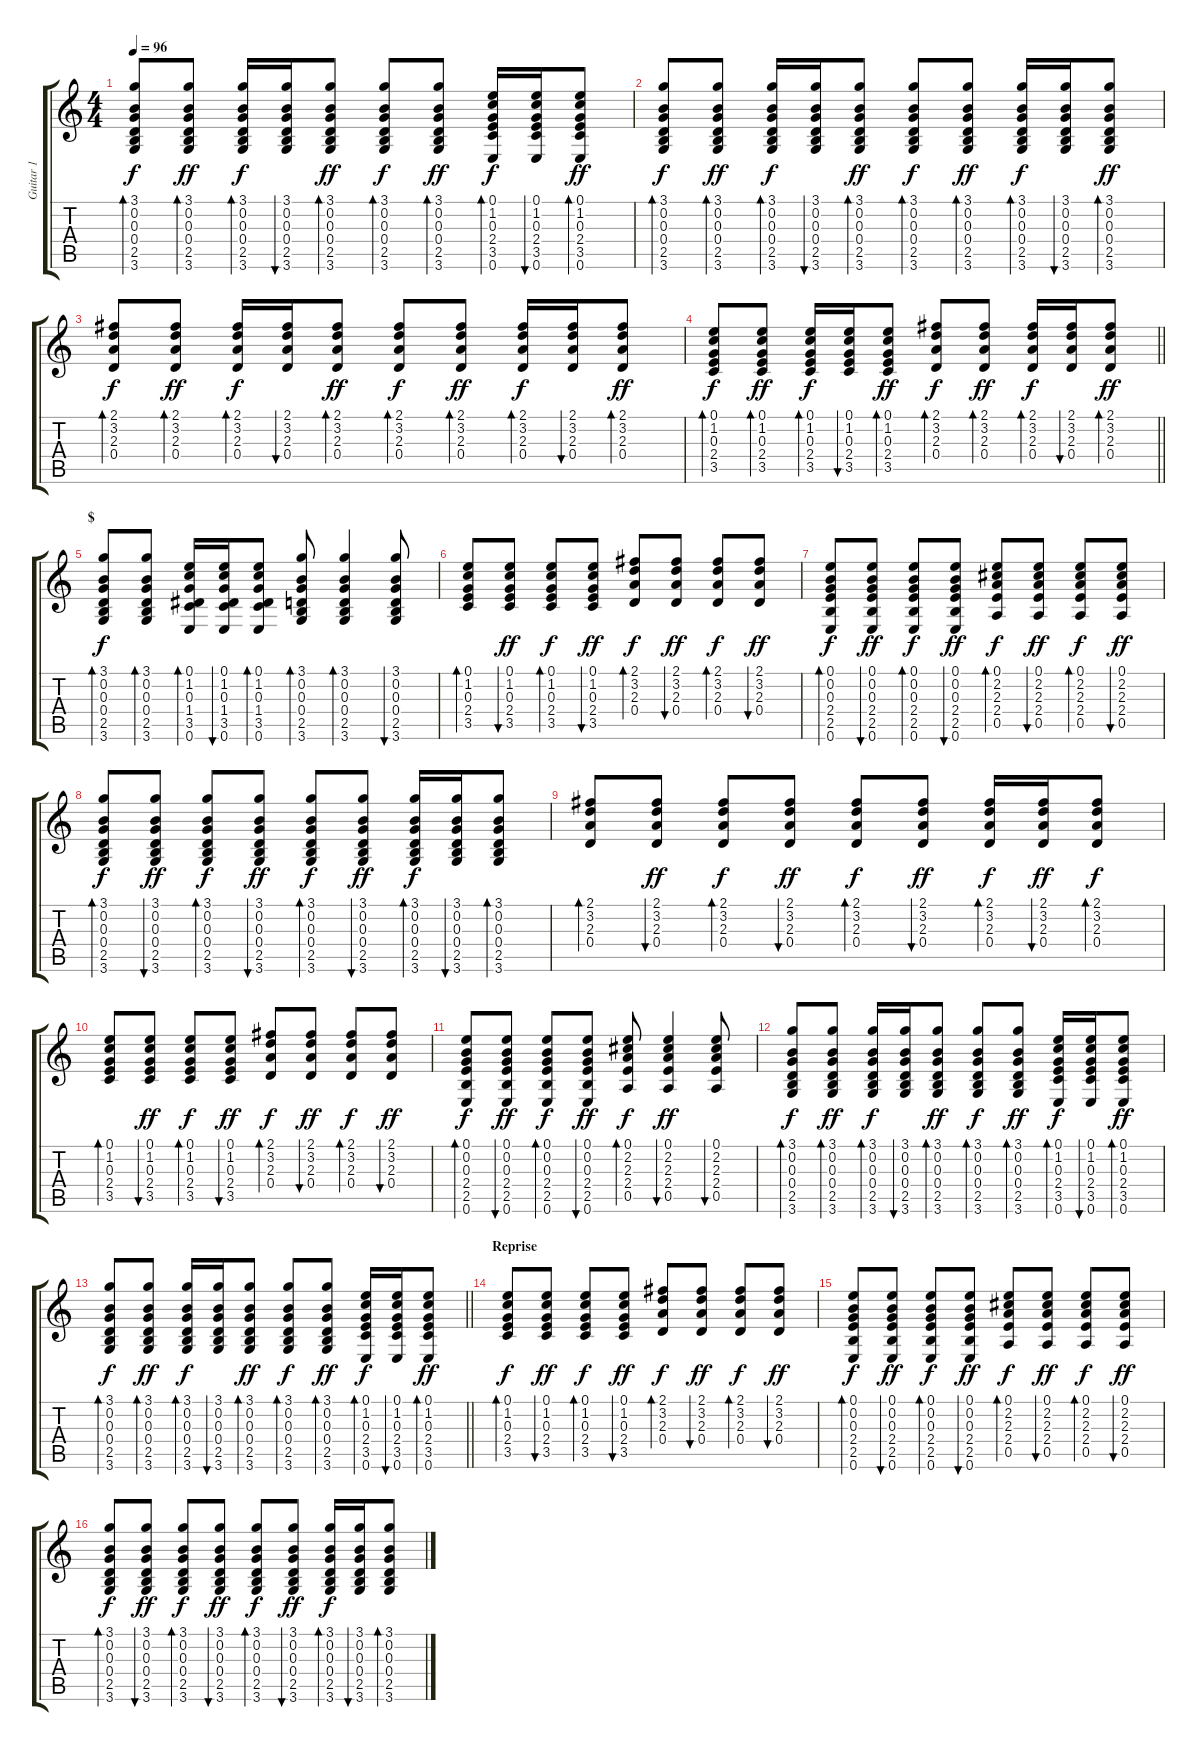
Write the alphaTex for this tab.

\track ("Guitar 1" "Guitar 1") {instrument acousticguitarsteel}
\staff {score tabs}
\tuning (E4 B3 G3 D3 A2 E2) {hide}
\ts (4 4)
\tempo 96
\clef g2
\ks c
(3.1 0.2 0.3 0.4 2.5 3.6).8{bd 30 dy f} (3.1 0.2 0.3 0.4 2.5 3.6).8{bd 30 dy ff} (3.1 0.2 0.3 0.4 2.5 3.6).16{bd 30 dy f} (3.1 0.2 0.3 0.4 2.5 3.6).16{bu 30} (3.1 0.2 0.3 0.4 2.5 3.6).8{bd 30 dy ff} (3.1 0.2 0.3 0.4 2.5 3.6).8{bd 30 dy f} (3.1 0.2 0.3 0.4 2.5 3.6).8{bd 30 dy ff} (0.1 1.2 0.3 2.4 3.5 0.6).16{bd 30 dy f} (0.1 1.2 0.3 2.4 3.5 0.6).16{bu 30} (0.1 1.2 0.3 2.4 3.5 0.6).8{bd 30 dy ff} |
(3.1 0.2 0.3 0.4 2.5 3.6).8{bd 30 dy f} (3.1 0.2 0.3 0.4 2.5 3.6).8{bd 30 dy ff} (3.1 0.2 0.3 0.4 2.5 3.6).16{bd 30 dy f} (3.1 0.2 0.3 0.4 2.5 3.6).16{bu 30} (3.1 0.2 0.3 0.4 2.5 3.6).8{bd 30 dy ff} (3.1 0.2 0.3 0.4 2.5 3.6).8{bd 30 dy f} (3.1 0.2 0.3 0.4 2.5 3.6).8{bd 30 dy ff} (3.1 0.2 0.3 0.4 2.5 3.6).16{bd 30 dy f} (3.1 0.2 0.3 0.4 2.5 3.6).16{bu 30} (3.1 0.2 0.3 0.4 2.5 3.6).8{bd 30 dy ff} |
(2.1 3.2 2.3 0.4).8{bd 30 dy f} (2.1 3.2 2.3 0.4).8{bd 30 dy ff} (2.1 3.2 2.3 0.4).16{bd 30 dy f} (2.1 3.2 2.3 0.4).16{bu 30} (2.1 3.2 2.3 0.4).8{bd 30 dy ff} (2.1 3.2 2.3 0.4).8{bd 30 dy f} (2.1 3.2 2.3 0.4).8{bd 30 dy ff} (2.1 3.2 2.3 0.4).16{bd 30 dy f} (2.1 3.2 2.3 0.4).16{bu 30} (2.1 3.2 2.3 0.4).8{bd 30 dy ff} |
\barLineRight lightlight
(0.1 1.2 0.3 2.4 3.5).8{bd 30 dy f} (0.1 1.2 0.3 2.4 3.5).8{bd 30 dy ff} (0.1 1.2 0.3 2.4 3.5).16{bd 30 dy f} (0.1 1.2 0.3 2.4 3.5).16{bu 30} (0.1 1.2 0.3 2.4 3.5).8{bd 30 dy ff} (2.1 3.2 2.3 0.4).8{bd 30 dy f} (2.1 3.2 2.3 0.4).8{bd 30 dy ff} (2.1 3.2 2.3 0.4).16{bd 30 dy f} (2.1 3.2 2.3 0.4).16{bu 30} (2.1 3.2 2.3 0.4).8{bd 30 dy ff} |
\section ("" "$")
(3.1 0.2 0.3 0.4 2.5 3.6).8{bd 30 dy f} (3.1 0.2 0.3 0.4 2.5 3.6).8{bd 30} (0.1 1.2 0.3 1.4 3.5 0.6).16{bd 30} (0.1 1.2 0.3 1.4 3.5 0.6).16{bu 30} (0.1 1.2 0.3 1.4 3.5 0.6).8{bd 30} (3.1 0.2 0.3 0.4 2.5 3.6).8{bd 30} (3.1 0.2 0.3 0.4 2.5 3.6).4{bd 30} (3.1 0.2 0.3 0.4 2.5 3.6).8{bu 30} |
(0.1 1.2 0.3 2.4 3.5).8{bd 30} (0.1 1.2 0.3 2.4 3.5).8{bu 30 dy ff} (0.1 1.2 0.3 2.4 3.5).8{bd 30 dy f} (0.1 1.2 0.3 2.4 3.5).8{bu 30 dy ff} (2.1 3.2 2.3 0.4).8{bd 30 dy f} (2.1 3.2 2.3 0.4).8{bu 30 dy ff} (2.1 3.2 2.3 0.4).8{bd 30 dy f} (2.1 3.2 2.3 0.4).8{bu 30 dy ff} |
(0.1 0.2 0.3 2.4 2.5 0.6).8{bd 30 dy f} (0.1 0.2 0.3 2.4 2.5 0.6).8{bu 30 dy ff} (0.1 0.2 0.3 2.4 2.5 0.6).8{bd 30 dy f} (0.1 0.2 0.3 2.4 2.5 0.6).8{bu 30 dy ff} (0.1 2.2 2.3 2.4 0.5).8{bd 30 dy f} (0.1 2.2 2.3 2.4 0.5).8{bu 30 dy ff} (0.1 2.2 2.3 2.4 0.5).8{bd 30 dy f} (0.1 2.2 2.3 2.4 0.5).8{bu 30 dy ff} |
(3.1 0.2 0.3 0.4 2.5 3.6).8{bd 30 dy f} (3.1 0.2 0.3 0.4 2.5 3.6).8{bu 30 dy ff} (3.1 0.2 0.3 0.4 2.5 3.6).8{bd 30 dy f} (3.1 0.2 0.3 0.4 2.5 3.6).8{bu 30 dy ff} (3.1 0.2 0.3 0.4 2.5 3.6).8{bd 30 dy f} (3.1 0.2 0.3 0.4 2.5 3.6).8{bu 30 dy ff} (3.1 0.2 0.3 0.4 2.5 3.6).16{bd 30 dy f} (3.1 0.2 0.3 0.4 2.5 3.6).16{bu 30} (3.1 0.2 0.3 0.4 2.5 3.6).8{bd 30} |
(2.1 3.2 2.3 0.4).8{bd 30} (2.1 3.2 2.3 0.4).8{bu 30 dy ff} (2.1 3.2 2.3 0.4).8{bd 30 dy f} (2.1 3.2 2.3 0.4).8{bu 30 dy ff} (2.1 3.2 2.3 0.4).8{bd 30 dy f} (2.1 3.2 2.3 0.4).8{bu 30 dy ff} (2.1 3.2 2.3 0.4).16{bd 30 dy f} (2.1 3.2 2.3 0.4).16{bu 30 dy ff} (2.1 3.2 2.3 0.4).8{bd 30 dy f} |
(0.1 1.2 0.3 2.4 3.5).8{bd 30} (0.1 1.2 0.3 2.4 3.5).8{bu 30 dy ff} (0.1 1.2 0.3 2.4 3.5).8{bd 30 dy f} (0.1 1.2 0.3 2.4 3.5).8{bu 30 dy ff} (2.1 3.2 2.3 0.4).8{bd 30 dy f} (2.1 3.2 2.3 0.4).8{bu 30 dy ff} (2.1 3.2 2.3 0.4).8{bd 30 dy f} (2.1 3.2 2.3 0.4).8{bu 30 dy ff} |
(0.1 0.2 0.3 2.4 2.5 0.6).8{bd 30 dy f} (0.1 0.2 0.3 2.4 2.5 0.6).8{bu 30 dy ff} (0.1 0.2 0.3 2.4 2.5 0.6).8{bd 30 dy f} (0.1 0.2 0.3 2.4 2.5 0.6).8{bu 30 dy ff} (0.1 2.2 2.3 2.4 0.5).8{bd 30 dy f} (0.1 2.2 2.3 2.4 0.5).4{bu 30 dy ff} (0.1 2.2 2.3 2.4 0.5).8{bu 30} |
(3.1 0.2 0.3 0.4 2.5 3.6).8{bd 30 dy f} (3.1 0.2 0.3 0.4 2.5 3.6).8{bd 30 dy ff} (3.1 0.2 0.3 0.4 2.5 3.6).16{bd 30 dy f} (3.1 0.2 0.3 0.4 2.5 3.6).16{bu 30} (3.1 0.2 0.3 0.4 2.5 3.6).8{bd 30 dy ff} (3.1 0.2 0.3 0.4 2.5 3.6).8{bd 30 dy f} (3.1 0.2 0.3 0.4 2.5 3.6).8{bd 30 dy ff} (0.1 1.2 0.3 2.4 3.5 0.6).16{bd 30 dy f} (0.1 1.2 0.3 2.4 3.5 0.6).16{bu 30} (0.1 1.2 0.3 2.4 3.5 0.6).8{bd 30 dy ff} |
\barLineRight lightlight
(3.1 0.2 0.3 0.4 2.5 3.6).8{bd 30 dy f} (3.1 0.2 0.3 0.4 2.5 3.6).8{bd 30 dy ff} (3.1 0.2 0.3 0.4 2.5 3.6).16{bd 30 dy f} (3.1 0.2 0.3 0.4 2.5 3.6).16{bu 30} (3.1 0.2 0.3 0.4 2.5 3.6).8{bd 30 dy ff} (3.1 0.2 0.3 0.4 2.5 3.6).8{bd 30 dy f} (3.1 0.2 0.3 0.4 2.5 3.6).8{bd 30 dy ff} (0.1 1.2 0.3 2.4 3.5 0.6).16{bd 30 dy f} (0.1 1.2 0.3 2.4 3.5 0.6).16{bu 30} (0.1 1.2 0.3 2.4 3.5 0.6).8{bd 30 dy ff} |
\section ("" "Reprise")
(0.1 1.2 0.3 2.4 3.5).8{bd 30 dy f} (0.1 1.2 0.3 2.4 3.5).8{bu 30 dy ff} (0.1 1.2 0.3 2.4 3.5).8{bd 30 dy f} (0.1 1.2 0.3 2.4 3.5).8{bu 30 dy ff} (2.1 3.2 2.3 0.4).8{bd 30 dy f} (2.1 3.2 2.3 0.4).8{bu 30 dy ff} (2.1 3.2 2.3 0.4).8{bd 30 dy f} (2.1 3.2 2.3 0.4).8{bu 30 dy ff} |
(0.1 0.2 0.3 2.4 2.5 0.6).8{bd 30 dy f} (0.1 0.2 0.3 2.4 2.5 0.6).8{bu 30 dy ff} (0.1 0.2 0.3 2.4 2.5 0.6).8{bd 30 dy f} (0.1 0.2 0.3 2.4 2.5 0.6).8{bu 30 dy ff} (0.1 2.2 2.3 2.4 0.5).8{bd 30 dy f} (0.1 2.2 2.3 2.4 0.5).8{bu 30 dy ff} (0.1 2.2 2.3 2.4 0.5).8{bd 30 dy f} (0.1 2.2 2.3 2.4 0.5).8{bu 30 dy ff} |
(3.1 0.2 0.3 0.4 2.5 3.6).8{bd 30 dy f} (3.1 0.2 0.3 0.4 2.5 3.6).8{bu 30 dy ff} (3.1 0.2 0.3 0.4 2.5 3.6).8{bd 30 dy f} (3.1 0.2 0.3 0.4 2.5 3.6).8{bu 30 dy ff} (3.1 0.2 0.3 0.4 2.5 3.6).8{bd 30 dy f} (3.1 0.2 0.3 0.4 2.5 3.6).8{bu 30 dy ff} (3.1 0.2 0.3 0.4 2.5 3.6).16{bd 30 dy f} (3.1 0.2 0.3 0.4 2.5 3.6).16{bu 30} (3.1 0.2 0.3 0.4 2.5 3.6).8{bd 30}
